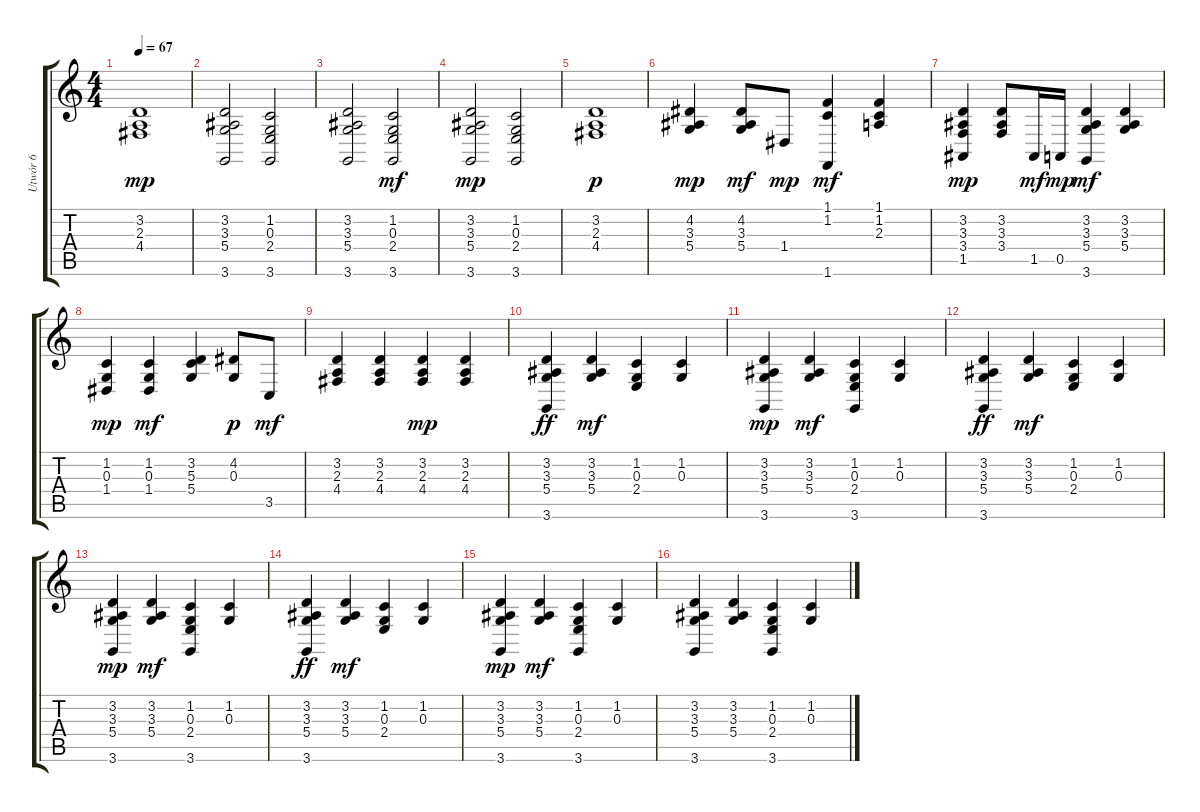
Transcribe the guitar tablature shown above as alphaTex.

\track ("Utwór 6" "Utwór 6") {instrument electricpiano1}
\staff {score tabs}
\tuning (E4 B3 G3 D3 A2 E2) {hide}
\ts (4 4)
\tempo 67
\clef g2
\ks c
(3.2 2.3 4.4).1{dy mp} |
(3.2 3.3 5.4 3.6).2 (1.2 0.3 2.4 3.6).2 |
(3.2 3.3 5.4 3.6).2 (1.2 0.3 2.4 3.6).2{dy mf} |
(3.2 3.3 5.4 3.6).2{dy mp} (1.2 0.3 2.4 3.6).2 |
(3.2 2.3 4.4).1{dy p} |
(4.2 3.3 5.4).4{dy mp} (4.2 3.3 5.4).8{dy mf} 1.4.8{dy mp} (1.1 1.2 1.6).4{dy mf} (1.1 1.2 2.3).4 |
(3.2 3.3 3.4 1.5).4{dy mp} (3.2 3.3 3.4).8 1.5.16{dy mf} 0.5.16{dy mp} (3.2 3.3 5.4 3.6).4{dy mf} (3.2 3.3 5.4).4 |
(1.2 0.3 1.4).4{dy mp} (1.2 0.3 1.4).4{dy mf} (3.2 5.3 5.4).4 (4.2 0.3).8{dy p} 3.5.8{dy mf} |
(3.2 2.3 4.4).4 (3.2 2.3 4.4).4 (3.2 2.3 4.4).4{dy mp} (3.2 2.3 4.4).4 |
(3.2 3.3 5.4 3.6).4{dy ff} (3.2 3.3 5.4).4{dy mf} (1.2 0.3 2.4).4 (1.2 0.3).4 |
(3.2 3.3 5.4 3.6).4{dy mp} (3.2 3.3 5.4).4{dy mf} (1.2 0.3 2.4 3.6).4 (1.2 0.3).4 |
(3.2 3.3 5.4 3.6).4{dy ff} (3.2 3.3 5.4).4{dy mf} (1.2 0.3 2.4).4 (1.2 0.3).4 |
(3.2 3.3 5.4 3.6).4{dy mp} (3.2 3.3 5.4).4{dy mf} (1.2 0.3 2.4 3.6).4 (1.2 0.3).4 |
(3.2 3.3 5.4 3.6).4{dy ff} (3.2 3.3 5.4).4{dy mf} (1.2 0.3 2.4).4 (1.2 0.3).4 |
(3.2 3.3 5.4 3.6).4{dy mp} (3.2 3.3 5.4).4{dy mf} (1.2 0.3 2.4 3.6).4 (1.2 0.3).4 |
(3.2 3.3 5.4 3.6).4 (3.2 3.3 5.4).4 (1.2 0.3 2.4 3.6).4 (1.2 0.3).4
